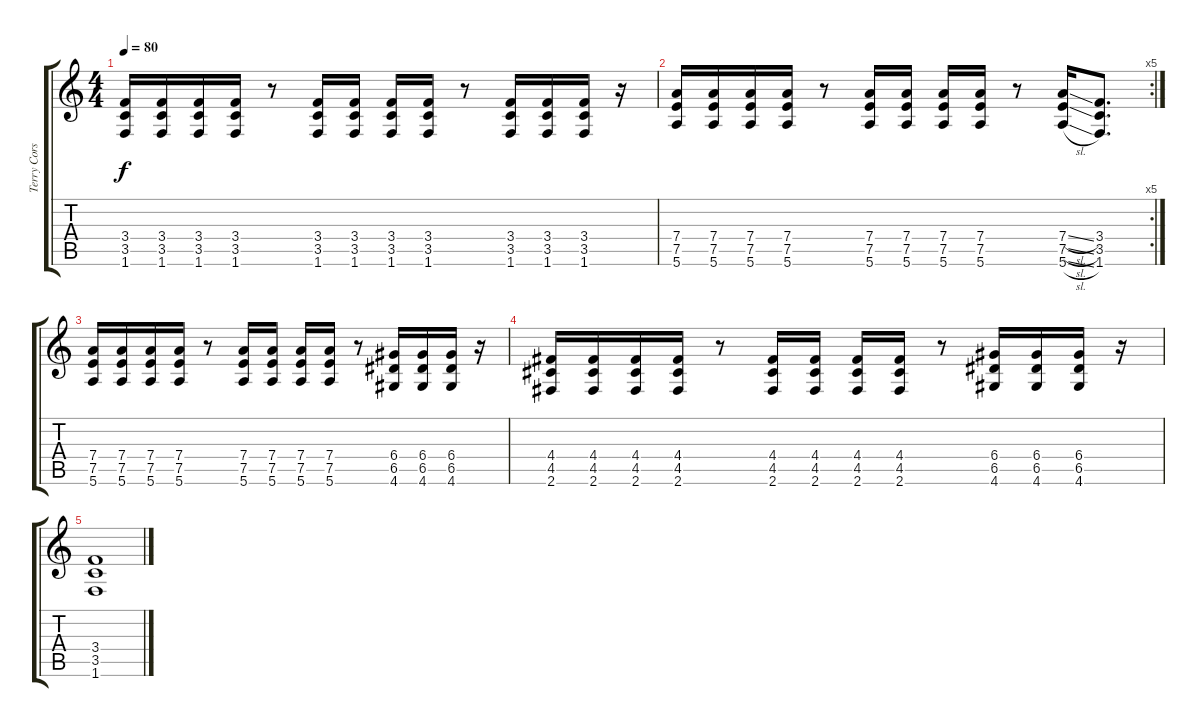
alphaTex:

\track ("Terry Corso Rhythm" "Terry Cors") {instrument distortionguitar}
\staff {score tabs}
\tuning (E4 B3 G3 D3 A2 E2) {hide}
\ts (4 4)
\tempo 80
\clef g2
\ks c
(3.4 3.5 1.6).16{dy f} (3.4 3.5 1.6).16 (3.4 3.5 1.6).16 (3.4 3.5 1.6).16 r.8 (3.4 3.5 1.6).16 (3.4 3.5 1.6).16 (3.4 3.5 1.6).16 (3.4 3.5 1.6).16 r.8 (3.4 3.5 1.6).16 (3.4 3.5 1.6).16 (3.4 3.5 1.6).16 r.16 |
\rc 5
(7.4 7.5 5.6).16 (7.4 7.5 5.6).16 (7.4 7.5 5.6).16 (7.4 7.5 5.6).16 r.8 (7.4 7.5 5.6).16 (7.4 7.5 5.6).16 (7.4 7.5 5.6).16 (7.4 7.5 5.6).16 r.8 (7.4{sl} 7.5{sl} 5.6{sl}).16 (3.4 3.5 1.6).8{d} |
(7.4 7.5 5.6).16 (7.4 7.5 5.6).16 (7.4 7.5 5.6).16 (7.4 7.5 5.6).16 r.8 (7.4 7.5 5.6).16 (7.4 7.5 5.6).16 (7.4 7.5 5.6).16 (7.4 7.5 5.6).16 r.8 (6.4 6.5 4.6).16 (6.4 6.5 4.6).16 (6.4 6.5 4.6).16 r.16 |
(4.4 4.5 2.6).16 (4.4 4.5 2.6).16 (4.4 4.5 2.6).16 (4.4 4.5 2.6).16 r.8 (4.4 4.5 2.6).16 (4.4 4.5 2.6).16 (4.4 4.5 2.6).16 (4.4 4.5 2.6).16 r.8 (6.4 6.5 4.6).16 (6.4 6.5 4.6).16 (6.4 6.5 4.6).16 r.16 |
(3.4 3.5 1.6).1
